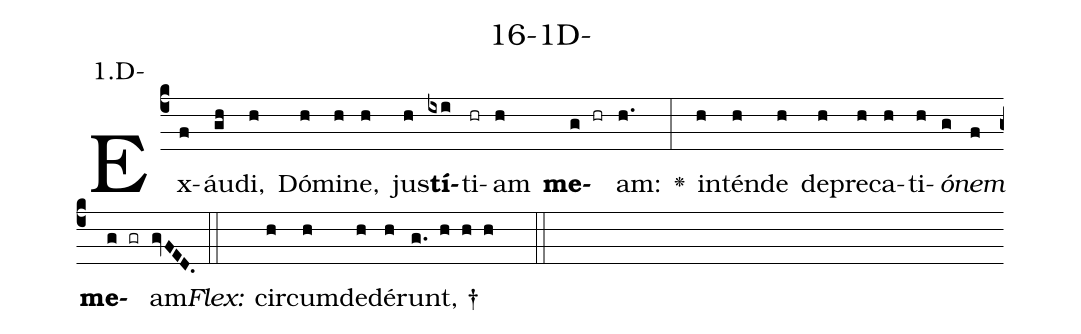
name: 16-1D-;
annotation: 1.D-;
%%
(c4)Ex(f)áu(gh)di,(h) Dó(h)mi(h)ne,(h) jus(h)<b>tí</b>(ixi)ti(hr)am(h) <b>me</b>(g hr)am:(h.) <v>\greheightstar</v>(:) in(h)tén(h)de(h) de(h)pre(h)ca(h)ti(h)<i>ó</i>(g)<i>nem</i>(f) <b>me</b>(g gr)am.(gvFED.) (::)
<i>Flex:</i>()  cir(h)cum(h)de(h)dé(h)runt, †(g. h h h  ::)

%E(h) u(h) o(g) u(f) a(g) e.(gvFED.) (::)
